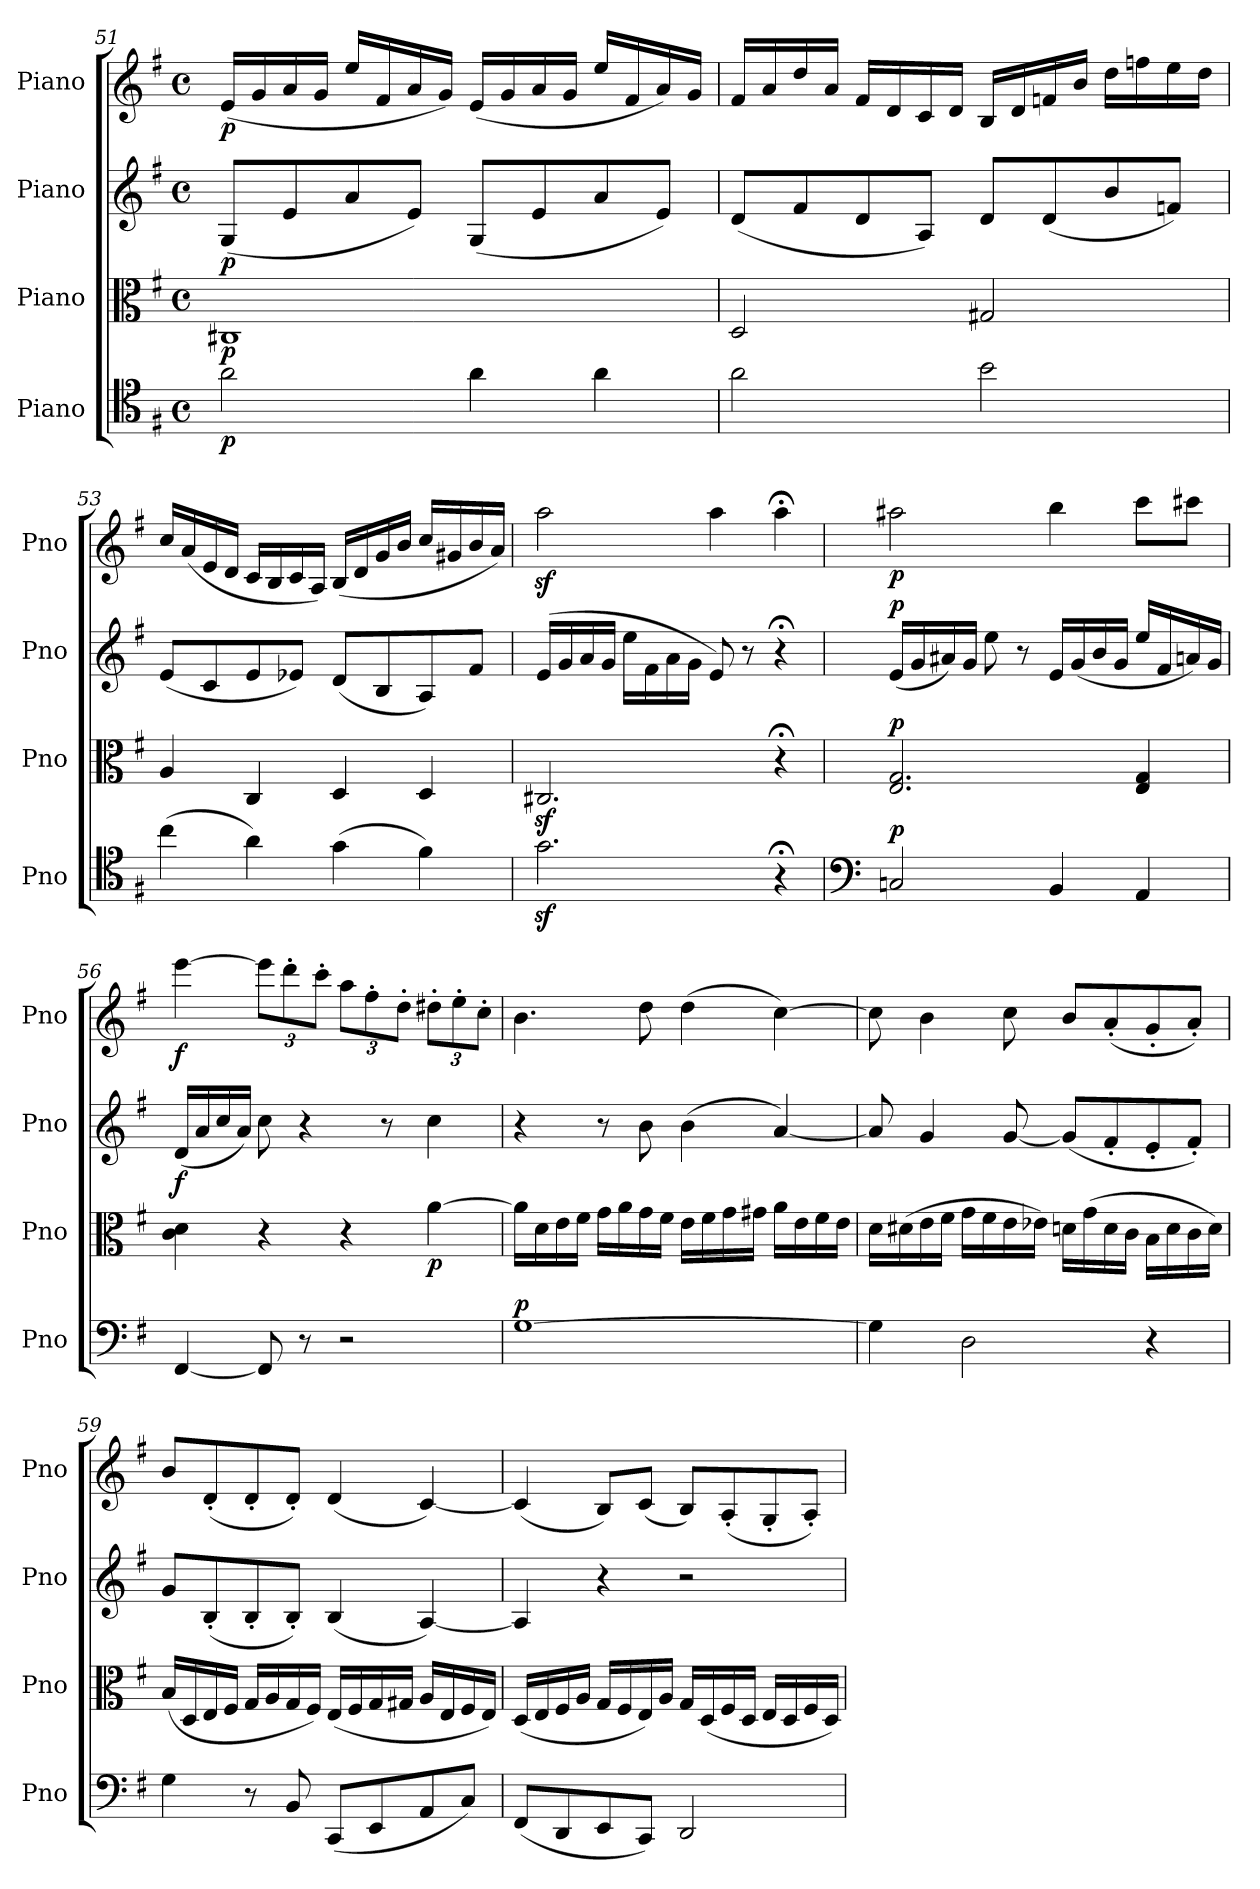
**kern	**dynam	**kern	**dynam	**kern	**dynam	**kern	**dynam
*part4	*part4	*part3	*part3	*part2	*part2	*part1	*part1
*staff4	*staff4	*staff3	*staff3	*staff2	*staff2	*staff1	*staff1
*I"Piano	*	*I"Piano	*	*I"Piano	*	*I"Piano	*
*I'Pno	*	*I'Pno	*	*I'Pno	*	*I'Pno	*
*clefC4	*	*clefC3	*	*clefG2	*	*clefG2	*
*k[f#]	*	*k[f#]	*	*k[f#]	*	*k[f#]	*
*M4/4	*	*M4/4	*	*M4/4	*	*M4/4	*
*met(c)	*	*met(c)	*	*met(c)	*	*met(c)	*
=51	=51	=51	=51	=51	=51	=51	=51
!	!LO:DY:b	!	!LO:DY:b	!	!LO:DY:b	!	!LO:DY:b
2a\	p	1C#X	p	(8G/L	p	(16e/LL	p
.	.	.	.	.	.	16g/	.
.	.	.	.	8e/	.	16a/	.
.	.	.	.	.	.	16g/JJ	.
.	.	.	.	8a/	.	16ee/LL	.
.	.	.	.	.	.	16f#/	.
.	.	.	.	8e/J)	.	16a/	.
.	.	.	.	.	.	16g/JJ)	.
4a\	.	.	.	(8G/L	.	(16e/LL	.
.	.	.	.	.	.	16g/	.
.	.	.	.	8e/	.	16a/	.
.	.	.	.	.	.	16g/JJ	.
4a\	.	.	.	8a/	.	16ee/LL	.
.	.	.	.	.	.	16f#/	.
.	.	.	.	8e/J)	.	16a/)	.
.	.	.	.	.	.	16g/JJ	.
=52	=52	=52	=52	=52	=52	=52	=52
2a\	.	2D/	.	(8d/L	.	16f#/LL	.
.	.	.	.	.	.	16a/	.
.	.	.	.	8f#/	.	16dd/	.
.	.	.	.	.	.	16a/JJ	.
.	.	.	.	8d/	.	16f#/LL	.
.	.	.	.	.	.	16d/	.
.	.	.	.	8A/J)	.	16c/	.
.	.	.	.	.	.	16d/JJ	.
2b\	.	2G#X/	.	8d/L	.	16B/LL	.
.	.	.	.	.	.	16d/	.
.	.	.	.	(8d/	.	16fn/	.
.	.	.	.	.	.	16b/JJ	.
.	.	.	.	8b/	.	16dd\LL	.
.	.	.	.	.	.	16ffn\	.
.	.	.	.	8fn/J)	.	16ee\	.
.	.	.	.	.	.	16dd\JJ	.
=53	=53	=53	=53	=53	=53	=53	=53
(4cc\	.	4A/	.	(8e/L	.	16cc/LL	.
.	.	.	.	.	.	(16a/	.
.	.	.	.	8c/	.	16e/	.
.	.	.	.	.	.	16d/JJ	.
4a\)	.	4C/	.	8e/	.	16c/LL	.
.	.	.	.	.	.	16B/	.
.	.	.	.	8e-X/J)	.	16c/	.
.	.	.	.	.	.	16A/JJ)	.
(4g\	.	4D/	.	(8d/L	.	(16B/LL	.
.	.	.	.	.	.	16d/	.
.	.	.	.	8B/	.	16g/	.
.	.	.	.	.	.	16b/JJ	.
4f#\)	.	4D/	.	8A/)	.	16cc/LL	.
.	.	.	.	.	.	16g#X/	.
.	.	.	.	8f#/J	.	16b/	.
.	.	.	.	.	.	16a/JJ)	.
=54	=54	=54	=54	=54	=54	=54	=54
2.gz<\	.	2.C#Xz</	.	(16e/LL	.	2aaz<\	.
.	.	.	.	16g/	.	.	.
.	.	.	.	16a/	.	.	.
.	.	.	.	16g/JJ	.	.	.
.	.	.	.	16ee\LL	.	.	.
.	.	.	.	16f#\	.	.	.
.	.	.	.	16a\	.	.	.
.	.	.	.	16g\JJ	.	.	.
.	.	.	.	8e/)	.	4aa\	.
.	.	.	.	8r	.	.	.
4r;<	.	4r;<	.	4r;<	.	4aa;<\	.
=55	=55	=55	=55	=55	=55	=55	=55
*clefF4	*	*	*	*	*	*	*
!	!LO:DY:a	!	!LO:DY:a	!	!LO:DY:a	!	!LO:DY:b
2Cn/	p	2.E/ 2.G/	p	(16e/LL	p	2aa#X\	p
.	.	.	.	16g/	.	.	.
.	.	.	.	16a#X/)	.	.	.
.	.	.	.	16g/JJ	.	.	.
.	.	.	.	8ee\	.	.	.
.	.	.	.	8r	.	.	.
4BB/	.	.	.	16e/LL	.	4bb\	.
.	.	.	.	(16g/	.	.	.
.	.	.	.	16b/	.	.	.
.	.	.	.	16g/JJ	.	.	.
4AA/	.	4E/ 4G/	.	16ee/LL	.	8ccc\L	.
.	.	.	.	16f#/	.	.	.
.	.	.	.	16an/)	.	8ccc#X\J	.
.	.	.	.	16g/JJ	.	.	.
=56	=56	=56	=56	=56	=56	=56	=56
!	!	!	!	!	!LO:DY:b	!	!LO:DY:b
[4FF#/	.	4c\ 4d\	.	(16d/LL	f	[4eee\	f
.	.	.	.	16a/	.	.	.
.	.	.	.	16cc/	.	.	.
.	.	.	.	16a/JJ)	.	.	.
*	*	*	*	*	*	*Xbrackettup	*
8FF#/]	.	4r	.	8cc\	.	12eee\L]	.
.	.	.	.	.	.	12ddd'\	.
8r	.	.	.	4r	.	.	.
.	.	.	.	.	.	12ccc'\J	.
2r	.	4r	.	.	.	12aa\L	.
.	.	.	.	.	.	12ff#'\	.
.	.	.	.	8r	.	.	.
.	.	.	.	.	.	12dd'\J	.
!	!	!	!LO:DY:b	!	!	!	!
.	.	[4a\	p	4cc\	.	12dd#X'\L	.
.	.	.	.	.	.	12ee'\	.
.	.	.	.	.	.	12cc'\J	.
=57	=57	=57	=57	=57	=57	=57	=57
!	!LO:DY:a	!	!	!	!	!	!
[1G	p	16a\LL]	.	4r	.	4.b\	.
.	.	16d\	.	.	.	.	.
.	.	16e\	.	.	.	.	.
.	.	16f#\JJ	.	.	.	.	.
.	.	16g\LL	.	8r	.	.	.
.	.	16a\	.	.	.	.	.
.	.	16g\	.	8b\	.	8dd\	.
.	.	16f#\JJ	.	.	.	.	.
.	.	16e\LL	.	(4b\	.	(4dd\	.
.	.	16f#\	.	.	.	.	.
.	.	16g\	.	.	.	.	.
.	.	16g#X\JJ	.	.	.	.	.
.	.	16a\LL	.	[4a/)	.	[4cc\)	.
.	.	16e\	.	.	.	.	.
.	.	16f#\	.	.	.	.	.
.	.	16e\JJ	.	.	.	.	.
=58	=58	=58	=58	=58	=58	=58	=58
4G\]	.	16d\LL	.	8a/]	.	8cc\]	.
.	.	(16d#X\	.	.	.	.	.
.	.	16e\	.	4g/	.	4b\	.
.	.	16f#\JJ	.	.	.	.	.
2D\	.	16g\LL	.	.	.	.	.
.	.	16f#\	.	.	.	.	.
.	.	16e\	.	[8g/	.	8cc\	.
.	.	16e-X\JJ)	.	.	.	.	.
.	.	16dn\LL	.	(8g/L]	.	8b/L	.
.	.	(16g\	.	.	.	.	.
.	.	16d\	.	8f#'/	.	(8a'/	.
.	.	16c\JJ	.	.	.	.	.
4r	.	16B\LL	.	8e'/	.	8g'/	.
.	.	16d\	.	.	.	.	.
.	.	16c\	.	8f#'/J)	.	8a'/J)	.
.	.	16d\JJ)	.	.	.	.	.
=59	=59	=59	=59	=59	=59	=59	=59
4G\	.	(16B/LL	.	8g/L	.	8b/L	.
.	.	16D/	.	.	.	.	.
.	.	16E/	.	(8B'/	.	(8d'/	.
.	.	16F#/JJ	.	.	.	.	.
8r	.	16G/LL	.	8B'/	.	8d'/	.
.	.	16A/	.	.	.	.	.
8BB/	.	16G/	.	8B'/J)	.	8d'/J)	.
.	.	16F#/JJ)	.	.	.	.	.
(8CC/L	.	(16E/LL	.	(4B/	.	(4d/	.
.	.	16F#/	.	.	.	.	.
8EE/	.	16G/	.	.	.	.	.
.	.	16G#X/JJ	.	.	.	.	.
8AA/	.	16A/LL	.	[4A/)	.	[4c/)	.
.	.	16E/	.	.	.	.	.
8C/J)	.	16F#/	.	.	.	.	.
.	.	16E/JJ)	.	.	.	.	.
=60	=60	=60	=60	=60	=60	=60	=60
(8FF#/L	.	(16D/LL	.	4A/]	.	(4c/]	.
.	.	16E/	.	.	.	.	.
8DD/	.	16F#/	.	.	.	.	.
.	.	16A/JJ	.	.	.	.	.
8EE/	.	16G/LL	.	4r	.	8B/L)	.
.	.	16F#/	.	.	.	.	.
8CC/J)	.	16E/)	.	.	.	(8c/J	.
.	.	16A/JJ	.	.	.	.	.
2DD/	.	16G/LL	.	2r	.	8B/L)	.
.	.	(16D/	.	.	.	.	.
.	.	16F#/	.	.	.	(8A'/	.
.	.	16D/JJ	.	.	.	.	.
.	.	16E/LL	.	.	.	8G'/	.
.	.	16D/	.	.	.	.	.
.	.	16F#/	.	.	.	8A'/J)	.
.	.	16D/JJ)	.	.	.	.	.
=	=	=	=	=	=	=	=
*-	*-	*-	*-	*-	*-	*-	*-
